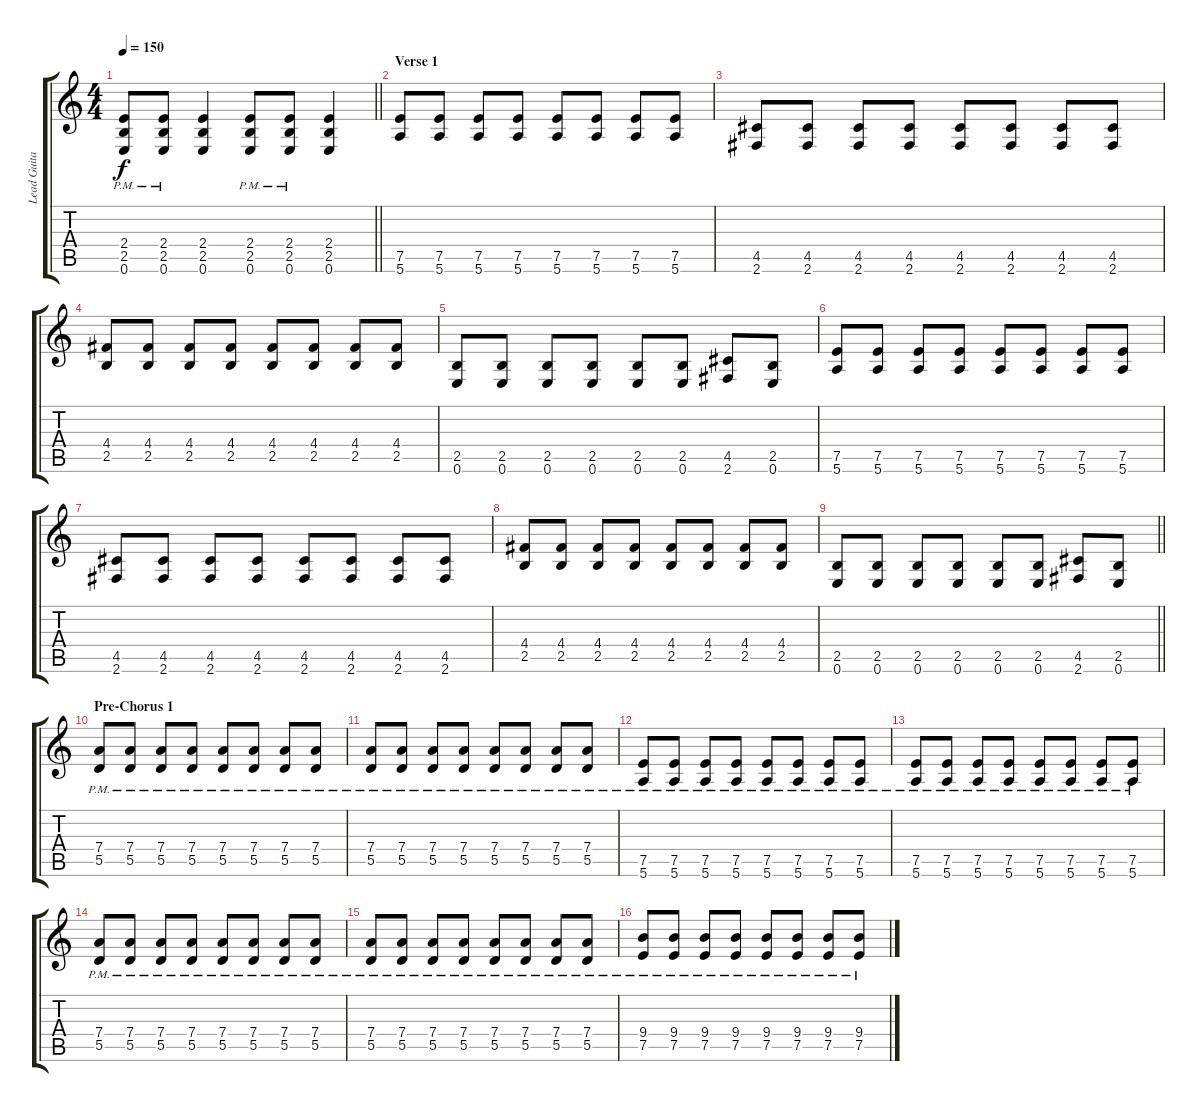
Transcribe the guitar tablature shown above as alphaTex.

\track ("Lead Guitar" "Lead Guita") {instrument distortionguitar}
\staff {score tabs}
\tuning (E4 B3 G3 D3 A2 E2) {hide}
\ts (4 4)
\tempo 150
\clef g2
\barLineRight lightlight
\ks c
(2.4{pm} 2.5{pm} 0.6{pm}).8{dy f} (2.4{pm} 2.5{pm} 0.6{pm}).8 (2.4 2.5 0.6).4 (2.4{pm} 2.5{pm} 0.6{pm}).8 (2.4{pm} 2.5{pm} 0.6{pm}).8 (2.4 2.5 0.6).4 |
\section ("" "Verse 1")
(7.5 5.6).8 (7.5 5.6).8 (7.5 5.6).8 (7.5 5.6).8 (7.5 5.6).8 (7.5 5.6).8 (7.5 5.6).8 (7.5 5.6).8 |
(4.5 2.6).8 (4.5 2.6).8 (4.5 2.6).8 (4.5 2.6).8 (4.5 2.6).8 (4.5 2.6).8 (4.5 2.6).8 (4.5 2.6).8 |
(4.4 2.5).8 (4.4 2.5).8 (4.4 2.5).8 (4.4 2.5).8 (4.4 2.5).8 (4.4 2.5).8 (4.4 2.5).8 (4.4 2.5).8 |
(2.5 0.6).8 (2.5 0.6).8 (2.5 0.6).8 (2.5 0.6).8 (2.5 0.6).8 (2.5 0.6).8 (4.5 2.6).8 (2.5 0.6).8 |
(7.5 5.6).8 (7.5 5.6).8 (7.5 5.6).8 (7.5 5.6).8 (7.5 5.6).8 (7.5 5.6).8 (7.5 5.6).8 (7.5 5.6).8 |
(4.5 2.6).8 (4.5 2.6).8 (4.5 2.6).8 (4.5 2.6).8 (4.5 2.6).8 (4.5 2.6).8 (4.5 2.6).8 (4.5 2.6).8 |
(4.4 2.5).8 (4.4 2.5).8 (4.4 2.5).8 (4.4 2.5).8 (4.4 2.5).8 (4.4 2.5).8 (4.4 2.5).8 (4.4 2.5).8 |
\barLineRight lightlight
(2.5 0.6).8 (2.5 0.6).8 (2.5 0.6).8 (2.5 0.6).8 (2.5 0.6).8 (2.5 0.6).8 (4.5 2.6).8 (2.5 0.6).8 |
\section ("" "Pre-Chorus 1")
(7.4{pm} 5.5{pm}).8 (7.4{pm} 5.5{pm}).8 (7.4{pm} 5.5{pm}).8 (7.4{pm} 5.5{pm}).8 (7.4{pm} 5.5{pm}).8 (7.4{pm} 5.5{pm}).8 (7.4{pm} 5.5{pm}).8 (7.4{pm} 5.5{pm}).8 |
(7.4{pm} 5.5{pm}).8 (7.4{pm} 5.5{pm}).8 (7.4{pm} 5.5{pm}).8 (7.4{pm} 5.5{pm}).8 (7.4{pm} 5.5{pm}).8 (7.4{pm} 5.5{pm}).8 (7.4{pm} 5.5{pm}).8 (7.4{pm} 5.5{pm}).8 |
(7.5{pm} 5.6{pm}).8 (7.5{pm} 5.6{pm}).8 (7.5{pm} 5.6{pm}).8 (7.5{pm} 5.6{pm}).8 (7.5{pm} 5.6{pm}).8 (7.5{pm} 5.6{pm}).8 (7.5{pm} 5.6{pm}).8 (7.5{pm} 5.6{pm}).8 |
(7.5{pm} 5.6{pm}).8 (7.5{pm} 5.6{pm}).8 (7.5{pm} 5.6{pm}).8 (7.5{pm} 5.6{pm}).8 (7.5{pm} 5.6{pm}).8 (7.5{pm} 5.6{pm}).8 (7.5{pm} 5.6{pm}).8 (7.5{pm} 5.6{pm}).8 |
(7.4{pm} 5.5{pm}).8 (7.4{pm} 5.5{pm}).8 (7.4{pm} 5.5{pm}).8 (7.4{pm} 5.5{pm}).8 (7.4{pm} 5.5{pm}).8 (7.4{pm} 5.5{pm}).8 (7.4{pm} 5.5{pm}).8 (7.4{pm} 5.5{pm}).8 |
(7.4{pm} 5.5{pm}).8 (7.4{pm} 5.5{pm}).8 (7.4{pm} 5.5{pm}).8 (7.4{pm} 5.5{pm}).8 (7.4{pm} 5.5{pm}).8 (7.4{pm} 5.5{pm}).8 (7.4{pm} 5.5{pm}).8 (7.4{pm} 5.5{pm}).8 |
(9.4{pm} 7.5{pm}).8 (9.4{pm} 7.5{pm}).8 (9.4{pm} 7.5{pm}).8 (9.4{pm} 7.5{pm}).8 (9.4{pm} 7.5{pm}).8 (9.4{pm} 7.5{pm}).8 (9.4{pm} 7.5{pm}).8 (9.4{pm} 7.5{pm}).8
